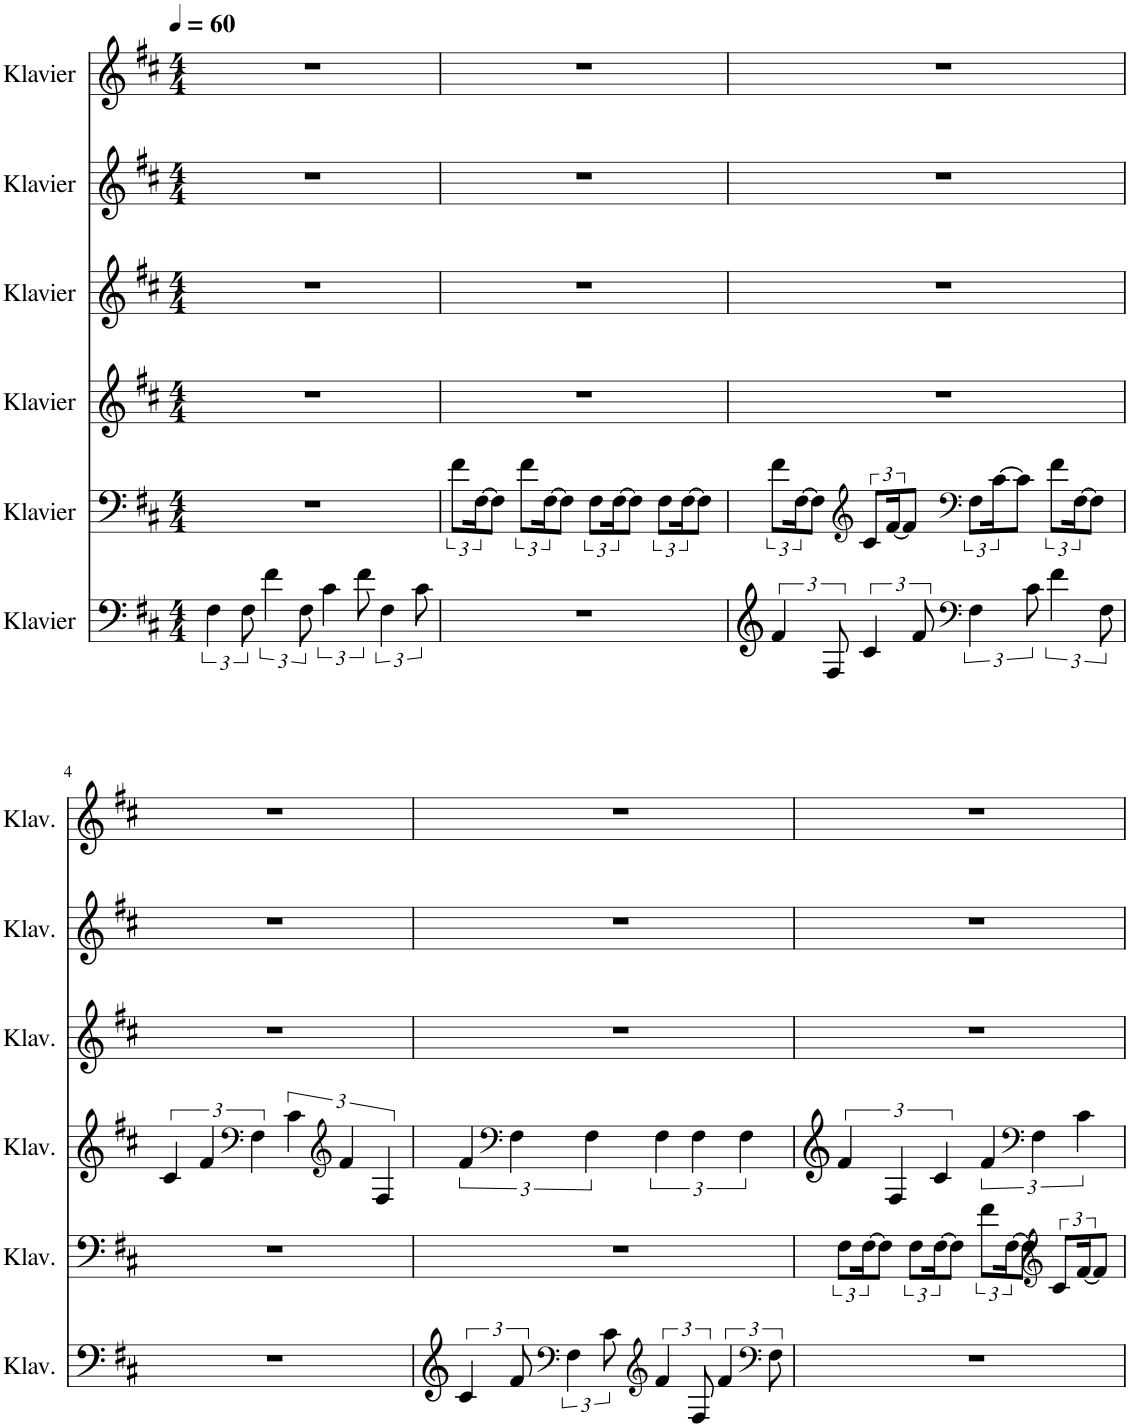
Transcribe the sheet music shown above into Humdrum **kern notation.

**kern	**kern	**kern	**kern	**kern	**kern
*part6	*part5	*part4	*part3	*part2	*part1
*staff6	*staff5	*staff4	*staff3	*staff2	*staff1
*I"Klavier	*I"Klavier	*I"Klavier	*I"Klavier	*I"Klavier	*I"Klavier
*I'Klav.	*I'Klav.	*I'Klav.	*I'Klav.	*I'Klav.	*I'Klav.
*clefF4	*clefF4	*clefG2	*clefG2	*clefG2	*clefG2
*k[f#c#]	*k[f#c#]	*k[f#c#]	*k[f#c#]	*k[f#c#]	*k[f#c#]
*M4/4	*M4/4	*M4/4	*M4/4	*M4/4	*M4/4
*MM60	*MM60	*MM60	*MM60	*MM60	*MM60
=1	=1	=1	=1	=1	=1
6F#\	1r	1r	1r	1r	1r
12F#\	.	.	.	.	.
6f#\	.	.	.	.	.
12F#\	.	.	.	.	.
6c#\	.	.	.	.	.
12f#\	.	.	.	.	.
6F#\	.	.	.	.	.
12c#\	.	.	.	.	.
=2	=2	=2	=2	=2	=2
1r	12f#\L	1r	1r	1r	1r
.	[24F#\K	.	.	.	.
.	8F#\J]	.	.	.	.
.	12f#\L	.	.	.	.
.	[24F#\K	.	.	.	.
.	8F#\J]	.	.	.	.
.	12F#\L	.	.	.	.
.	[24F#\K	.	.	.	.
.	8F#\J]	.	.	.	.
.	12F#\L	.	.	.	.
.	[24F#\K	.	.	.	.
.	8F#\J]	.	.	.	.
=3	=3	=3	=3	=3	=3
6f#/	12f#\L	1r	1r	1r	1r
.	[24F#\K	.	.	.	.
.	8F#\J]	.	.	.	.
12F#/	.	.	.	.	.
*	*clefG2	*	*	*	*
6c#/	12c#/L	.	.	.	.
.	[24f#/K	.	.	.	.
.	8f#/J]	.	.	.	.
12f#/	.	.	.	.	.
*clefF4	*clefF4	*	*	*	*
6F#\	12F#\L	.	.	.	.
.	[24c#\K	.	.	.	.
.	8c#\J]	.	.	.	.
12c#\	.	.	.	.	.
6f#\	12f#\L	.	.	.	.
.	[24F#\K	.	.	.	.
.	8F#\J]	.	.	.	.
12F#\	.	.	.	.	.
!!LO:LB:g=z
=4	=4	=4	=4	=4	=4
1r	1r	6c#/	1r	1r	1r
.	.	6f#/	.	.	.
*	*	*clefF4	*	*	*
.	.	6F#\	.	.	.
.	.	6c#\	.	.	.
*	*	*clefG2	*	*	*
.	.	6f#/	.	.	.
.	.	6F#/	.	.	.
=5	=5	=5	=5	=5	=5
6c#/	1r	6f#/	1r	1r	1r
*	*	*clefF4	*	*	*
12f#/	.	6F#\	.	.	.
*clefF4	*	*	*	*	*
6F#\	.	.	.	.	.
.	.	6F#\	.	.	.
12c#\	.	.	.	.	.
*clefG2	*	*	*	*	*
6f#/	.	6F#\	.	.	.
12F#/	.	6F#\	.	.	.
6f#/	.	.	.	.	.
.	.	6F#\	.	.	.
*clefF4	*	*	*	*	*
12F#\	.	.	.	.	.
=6	=6	=6	=6	=6	=6
1r	12F#\L	6f#/	1r	1r	1r
.	[24F#\K	.	.	.	.
.	8F#\J]	.	.	.	.
.	.	6F#/	.	.	.
.	12F#\L	.	.	.	.
.	[24F#\K	6c#/	.	.	.
.	8F#\J]	.	.	.	.
.	12f#\L	6f#/	.	.	.
.	[24F#\K	.	.	.	.
.	8F#\J]	.	.	.	.
*	*	*clefF4	*	*	*
.	.	6F#\	.	.	.
*	*clefG2	*	*	*	*
.	12c#/L	.	.	.	.
.	[24f#/K	6c#\	.	.	.
.	8f#/J]	.	.	.	.
=	=	=	=	=	=
*-	*-	*-	*-	*-	*-
